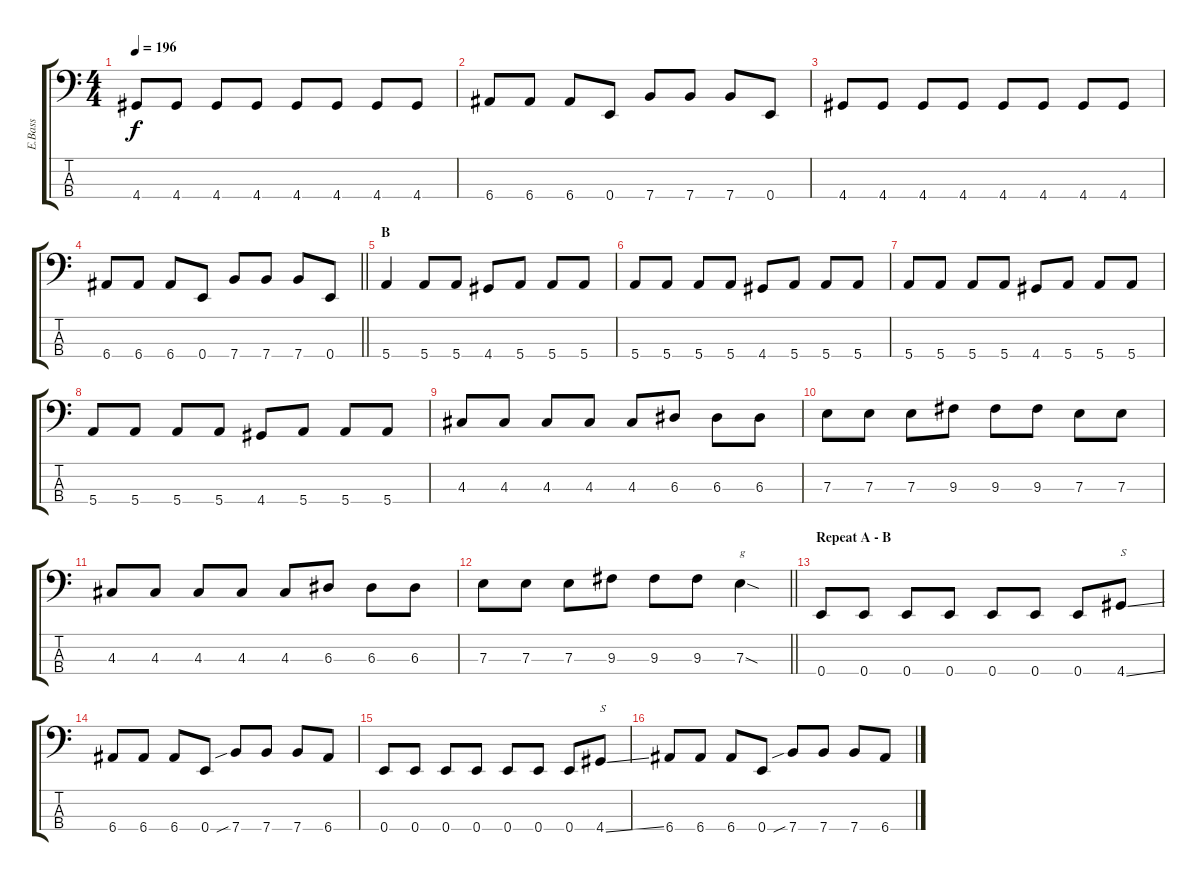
\track ("E.Bass" "E.Bass") {instrument electricbassfinger}
\staff {score tabs}
\tuning (G2 D2 A1 E1) {hide}
\ts (4 4)
\tempo 196
\clef f4
\ks c
4.4.8{dy f} 4.4.8 4.4.8 4.4.8 4.4.8 4.4.8 4.4.8 4.4.8 |
6.4.8 6.4.8 6.4.8 0.4.8 7.4.8 7.4.8 7.4.8 0.4.8 |
4.4.8 4.4.8 4.4.8 4.4.8 4.4.8 4.4.8 4.4.8 4.4.8 |
\barLineRight lightlight
6.4.8 6.4.8 6.4.8 0.4.8 7.4.8 7.4.8 7.4.8 0.4.8 |
\section ("" "B")
5.4.4 5.4.8 5.4.8 4.4.8 5.4.8 5.4.8 5.4.8 |
5.4.8 5.4.8 5.4.8 5.4.8 4.4.8 5.4.8 5.4.8 5.4.8 |
5.4.8 5.4.8 5.4.8 5.4.8 4.4.8 5.4.8 5.4.8 5.4.8 |
5.4.8 5.4.8 5.4.8 5.4.8 4.4.8 5.4.8 5.4.8 5.4.8 |
4.3.8 4.3.8 4.3.8 4.3.8 4.3.8 6.3.8 6.3.8 6.3.8 |
7.3.8 7.3.8 7.3.8 9.3.8 9.3.8 9.3.8 7.3.8 7.3.8 |
4.3.8 4.3.8 4.3.8 4.3.8 4.3.8 6.3.8 6.3.8 6.3.8 |
\barLineRight lightlight
7.3.8 7.3.8 7.3.8 9.3.8 9.3.8 9.3.8 7.3{sod}.4{txt "g"} |
\section ("" "Repeat A - B")
0.4.8 0.4.8 0.4.8 0.4.8 0.4.8 0.4.8 0.4.8 4.4{ss}.8{txt "S"} |
6.4.8 6.4.8 6.4.8 0.4.8 7.4{sib}.8 7.4.8 7.4.8 6.4.8 |
0.4.8 0.4.8 0.4.8 0.4.8 0.4.8 0.4.8 0.4.8 4.4{ss}.8{txt "S"} |
6.4.8 6.4.8 6.4.8 0.4.8 7.4{sib}.8 7.4.8 7.4.8 6.4.8
